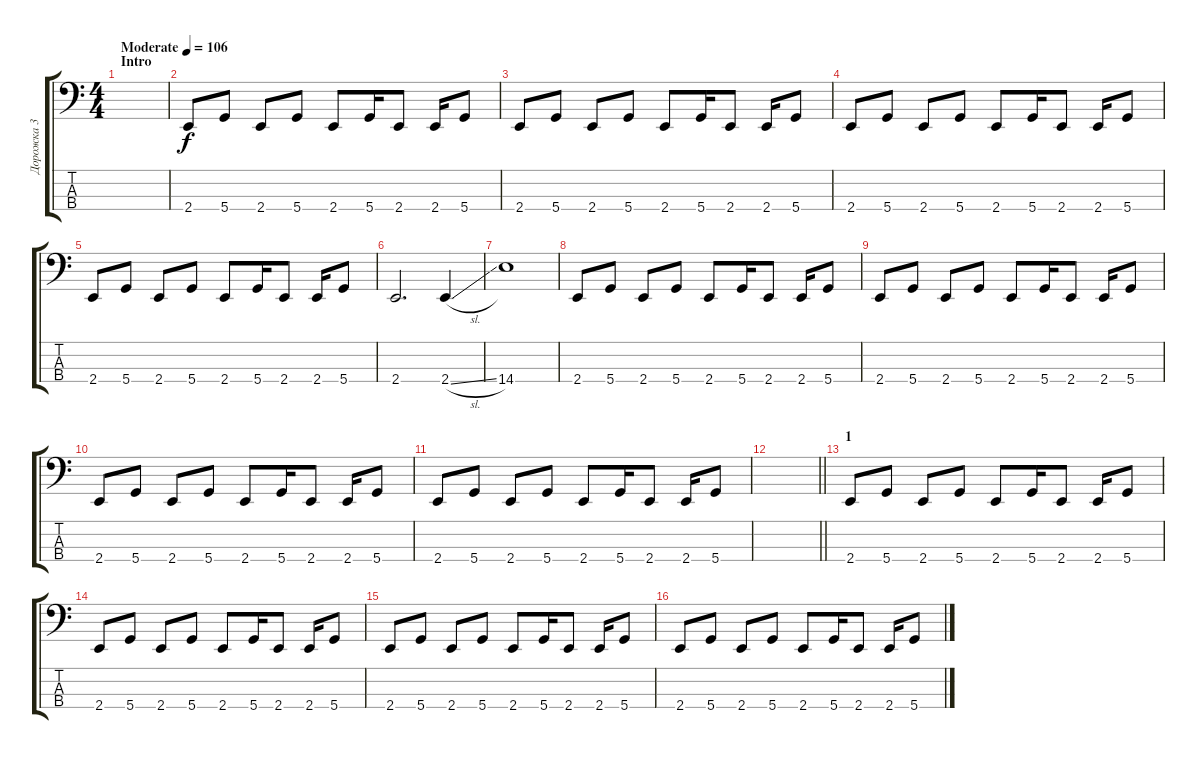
\track ("Дорожка 3" "Дорожка 3") {instrument electricbassfinger}
\staff {score tabs}
\tuning (G2 D2 A1 D1) {hide}
\ts (4 4)
\section ("" "Intro")
\tempo (106 "Moderate")
\clef f4
\ks c
|
2.4.8 5.4.8 2.4.8 5.4.8 2.4.8 5.4.16 2.4.8 2.4.16 5.4.8 |
2.4.8 5.4.8 2.4.8 5.4.8 2.4.8 5.4.16 2.4.8 2.4.16 5.4.8 |
2.4.8 5.4.8 2.4.8 5.4.8 2.4.8 5.4.16 2.4.8 2.4.16 5.4.8 |
2.4.8 5.4.8 2.4.8 5.4.8 2.4.8 5.4.16 2.4.8 2.4.16 5.4.8 |
2.4.2{d} 2.4{sl}.4 |
14.4.1 |
2.4.8 5.4.8 2.4.8 5.4.8 2.4.8 5.4.16 2.4.8 2.4.16 5.4.8 |
2.4.8 5.4.8 2.4.8 5.4.8 2.4.8 5.4.16 2.4.8 2.4.16 5.4.8 |
2.4.8 5.4.8 2.4.8 5.4.8 2.4.8 5.4.16 2.4.8 2.4.16 5.4.8 |
2.4.8 5.4.8 2.4.8 5.4.8 2.4.8 5.4.16 2.4.8 2.4.16 5.4.8 |
\barLineRight lightlight
|
\section ("" "1")
2.4.8 5.4.8 2.4.8 5.4.8 2.4.8 5.4.16 2.4.8 2.4.16 5.4.8 |
2.4.8 5.4.8 2.4.8 5.4.8 2.4.8 5.4.16 2.4.8 2.4.16 5.4.8 |
2.4.8 5.4.8 2.4.8 5.4.8 2.4.8 5.4.16 2.4.8 2.4.16 5.4.8 |
2.4.8 5.4.8 2.4.8 5.4.8 2.4.8 5.4.16 2.4.8 2.4.16 5.4.8
